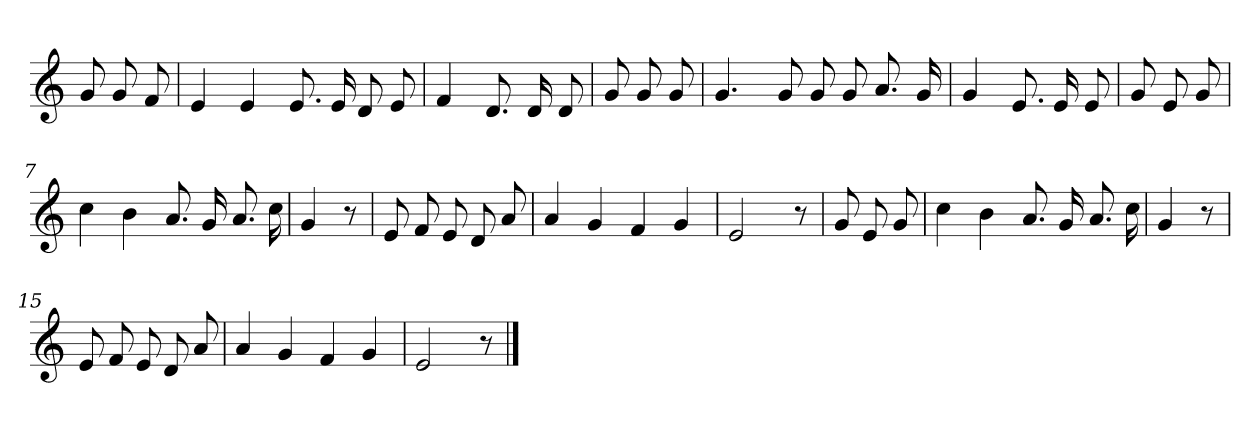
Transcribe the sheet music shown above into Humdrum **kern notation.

**kern
*part1
*staff1
*clefG2
*k[]
*C:
=
8g
8g
8f
=1
4e
4e
8.e
16e
8d
8e
=2
4f
8.d
16d
8d
=3
8g
8g
8g
=4
4.g
8g
8g
8g
8.a
16g
=5
4g
8.e
16e
8e
=6
8g
8e
8g
=7
4cc
4b
8.a
16g
8.a
16cc
=8
4g
8r
=9
8e
8f
8e
8d
8a
=10
4a
4g
4f
4g
=11
2e
8r
=12
8g
8e
8g
=13
4cc
4b
8.a
16g
8.a
16cc
=14
4g
8r
=15
8e
8f
8e
8d
8a
=16
4a
4g
4f
4g
=17
2e
8r
==
*-
